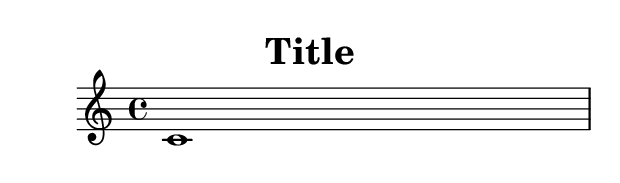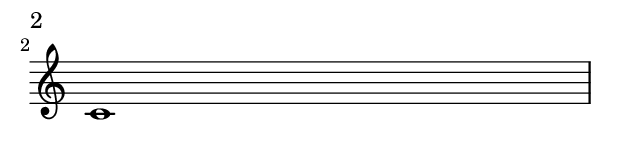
\version "2.16.0"

#(set-default-paper-size "a6")

\book {

  \header {
    texidoc = "@code{top-markup-spacing} controls the spacing from
the top of the printable area (i.e. the bottom of the top margin)
to a title or markup, when it is the first item on a page."
    title = "Title"
  }

  \paper {
    top-markup-spacing = #'((minimum-distance . 30))
    ragged-bottom = ##t
  }

  { c'1 \pageBreak c'1 }
}
